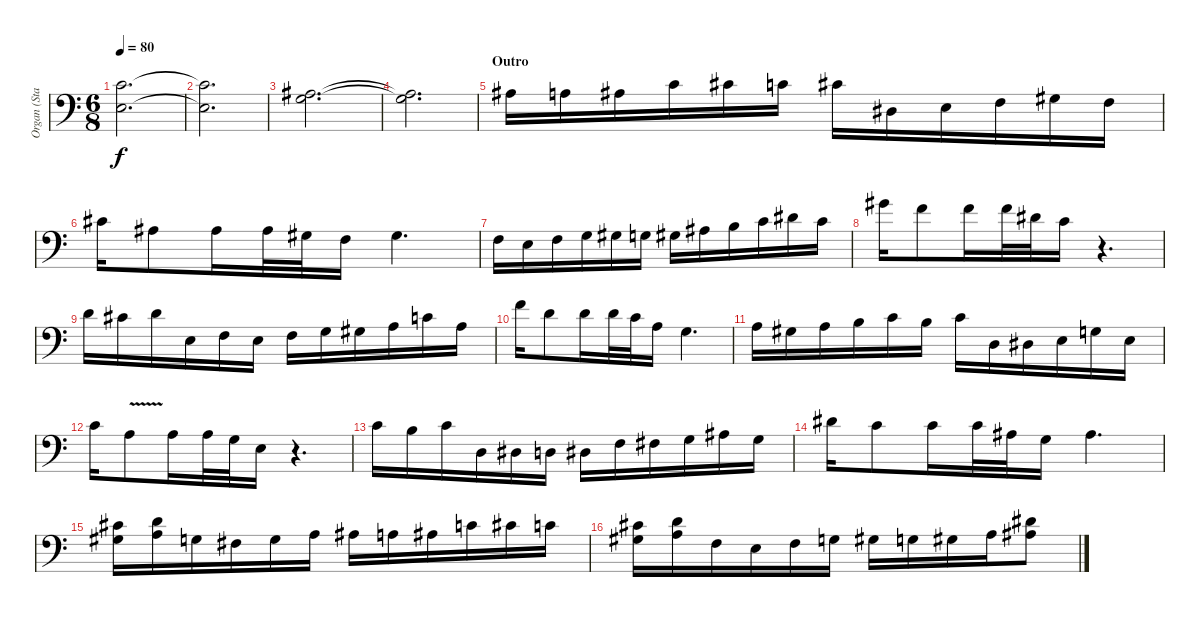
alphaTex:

\track ("Organ (Staff 2)" "Organ (Sta") {instrument rockorgan}
\staff {score}
\tuning (E4 B3 G3 D3 A2 E2 B1) {hide}
\ts (6 8)
\tempo 80
\clef f4
\ks c
(1.2 2.4).2{d dy f} |
(1.2{t} 2.4{t}).2{d} |
(0.3 8.4).2{d} |
(0.3{t} 8.4{t}).2{d} |
\section ("" "Outro")
3.3.16 2.3.16 3.3.16 1.2.16 2.2.16 1.2.16 2.2.16 1.4.16 2.4.16 3.4.16 1.3.16 3.4.16 |
2.2.16 3.3.8 3.3.16 3.3.32 1.3.32 3.4.16 1.3.4{d} |
3.4.16 2.4.16 3.4.16 0.3.16 1.3.16 0.3.16 1.3.16 3.3.16 0.2.16 1.2.16 4.2.16 1.2.16 |
4.1.16 1.1.8 1.1.16 1.1.32 4.2.32 1.2.16 r.4{d} |
3.2.16 2.2.16 3.2.16 2.4.16 3.4.16 2.4.16 3.4.16 0.3.16 1.3.16 2.3.16 1.2.16 2.3.16 |
1.1.16 3.2.8 3.2.16 3.2.32 1.2.32 2.3.16 0.3.4{d} |
2.3.16 1.3.16 2.3.16 0.2.16 1.2.16 0.2.16 1.2.16 0.4.16 1.4.16 2.4.16 0.3.16 2.4.16 |
1.2.16 2.3{v}.8 2.3.16 2.3.32 0.3.32 2.4.16 r.4{d} |
1.2.16 0.2.16 1.2.16 0.4.16 1.4.16 0.4.16 1.4.16 3.4.16 4.4.16 0.3.16 3.3.16 0.3.16 |
4.2.16 1.2.8 1.2.16 1.2.32 3.3.32 0.3.16 3.3.4{d} |
(2.2 1.3).16 (3.2 2.3).16 0.3.16 4.4.16 0.3.16 2.3.16 3.3.16 2.3.16 3.3.16 1.2.16 2.2.16 1.2.16 |
(2.2 1.3).16 (3.2 2.3).16 3.4.16 2.4.16 3.4.16 0.3.16 1.3.16 0.3.16 1.3.16 2.3.16 (4.2 3.3).8
